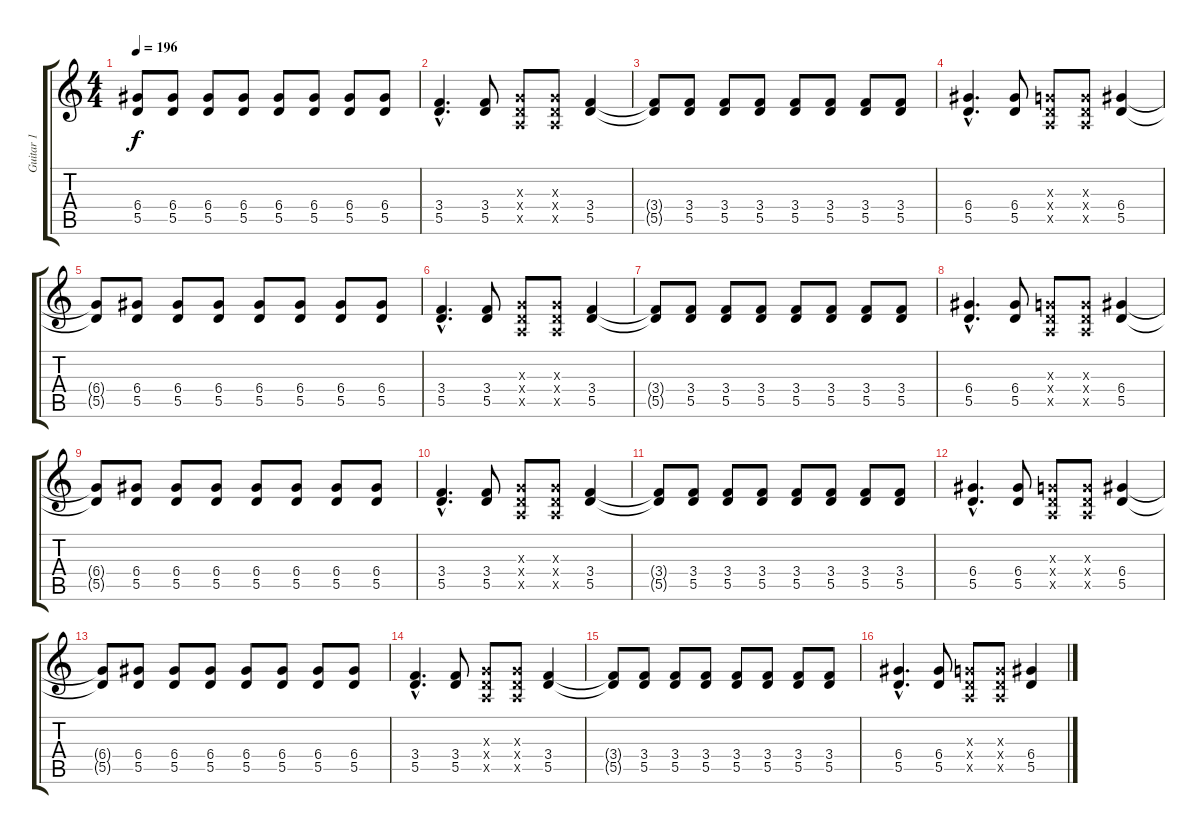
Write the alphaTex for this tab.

\track ("Guitar 1" "Guitar 1") {instrument overdrivenguitar}
\staff {score tabs}
\tuning (E4 B3 G3 D3 A2 E2) {hide}
\ts (4 4)
\tempo 196
\clef g2
\ks c
(6.4{t} 5.5{t}).8{dy f} (6.4 5.5).8 (6.4 5.5).8 (6.4 5.5).8 (6.4 5.5).8 (6.4 5.5).8 (6.4 5.5).8 (6.4 5.5).8 |
(3.4{hac} 5.5{hac}).4{d} (3.4 5.5).8 (0.3{x} 0.4{x} 0.5{x}).8 (0.3{x} 0.4{x} 0.5{x}).8 (3.4 5.5).4 |
(3.4{t} 5.5{t}).8 (3.4 5.5).8 (3.4 5.5).8 (3.4 5.5).8 (3.4 5.5).8 (3.4 5.5).8 (3.4 5.5).8 (3.4 5.5).8 |
(6.4{hac} 5.5{hac}).4{d} (6.4 5.5).8 (0.3{x} 0.4{x} 0.5{x}).8 (0.3{x} 0.4{x} 0.5{x}).8 (6.4 5.5).4 |
(6.4{t} 5.5{t}).8 (6.4 5.5).8 (6.4 5.5).8 (6.4 5.5).8 (6.4 5.5).8 (6.4 5.5).8 (6.4 5.5).8 (6.4 5.5).8 |
(3.4{hac} 5.5{hac}).4{d} (3.4 5.5).8 (0.3{x} 0.4{x} 0.5{x}).8 (0.3{x} 0.4{x} 0.5{x}).8 (3.4 5.5).4 |
(3.4{t} 5.5{t}).8 (3.4 5.5).8 (3.4 5.5).8 (3.4 5.5).8 (3.4 5.5).8 (3.4 5.5).8 (3.4 5.5).8 (3.4 5.5).8 |
(6.4{hac} 5.5{hac}).4{d} (6.4 5.5).8 (0.3{x} 0.4{x} 0.5{x}).8 (0.3{x} 0.4{x} 0.5{x}).8 (6.4 5.5).4 |
(6.4{t} 5.5{t}).8 (6.4 5.5).8 (6.4 5.5).8 (6.4 5.5).8 (6.4 5.5).8 (6.4 5.5).8 (6.4 5.5).8 (6.4 5.5).8 |
(3.4{hac} 5.5{hac}).4{d} (3.4 5.5).8 (0.3{x} 0.4{x} 0.5{x}).8 (0.3{x} 0.4{x} 0.5{x}).8 (3.4 5.5).4 |
(3.4{t} 5.5{t}).8 (3.4 5.5).8 (3.4 5.5).8 (3.4 5.5).8 (3.4 5.5).8 (3.4 5.5).8 (3.4 5.5).8 (3.4 5.5).8 |
(6.4{hac} 5.5{hac}).4{d} (6.4 5.5).8 (0.3{x} 0.4{x} 0.5{x}).8 (0.3{x} 0.4{x} 0.5{x}).8 (6.4 5.5).4 |
(6.4{t} 5.5{t}).8 (6.4 5.5).8 (6.4 5.5).8 (6.4 5.5).8 (6.4 5.5).8 (6.4 5.5).8 (6.4 5.5).8 (6.4 5.5).8 |
(3.4{hac} 5.5{hac}).4{d} (3.4 5.5).8 (0.3{x} 0.4{x} 0.5{x}).8 (0.3{x} 0.4{x} 0.5{x}).8 (3.4 5.5).4 |
(3.4{t} 5.5{t}).8 (3.4 5.5).8 (3.4 5.5).8 (3.4 5.5).8 (3.4 5.5).8 (3.4 5.5).8 (3.4 5.5).8 (3.4 5.5).8 |
(6.4{hac} 5.5{hac}).4{d} (6.4 5.5).8 (0.3{x} 0.4{x} 0.5{x}).8 (0.3{x} 0.4{x} 0.5{x}).8 (6.4 5.5).4
